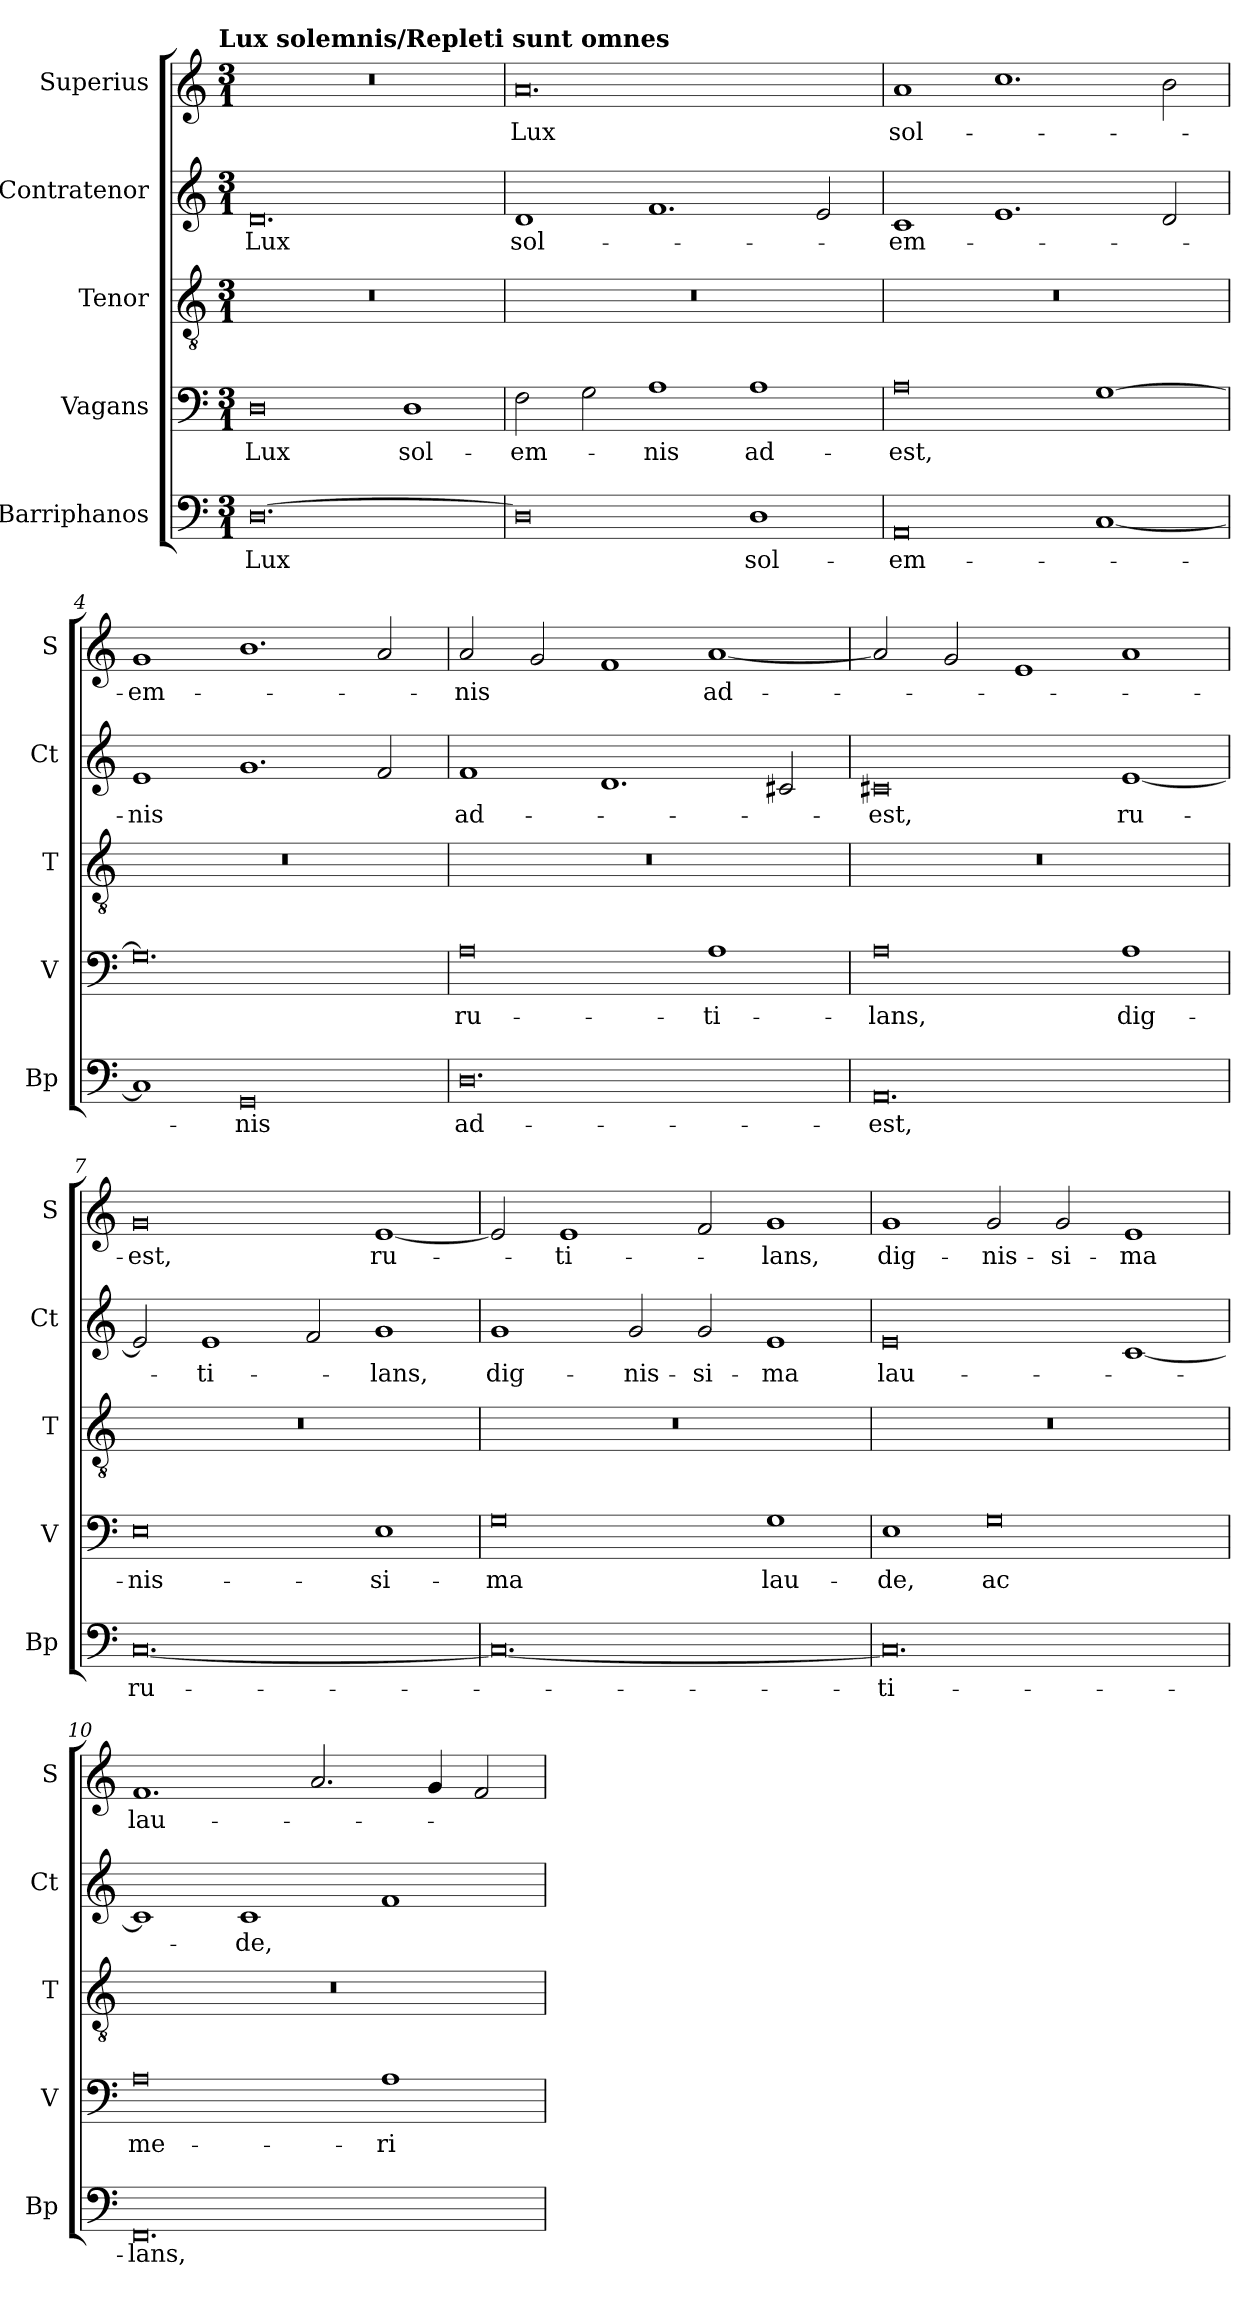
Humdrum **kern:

**kern	**text	**kern	**text	**kern	**kern	**text	**kern	**text
*part5	*part5	*part4	*part4	*part3	*part2	*part2	*part1	*part1
*staff5	*staff5	*staff4	*staff4	*staff3	*staff2	*staff2	*staff1	*staff1
*I"Barriphanos	*	*I"Vagans	*	*I"Tenor	*I"Contratenor	*	*I"Superius	*
*I'Bp	*	*I'V	*	*I'T	*I'Ct	*	*I'S	*
*clefF4	*	*clefF4	*	*clefGv2	*clefG2	*	*clefG2	*
*k[]	*	*k[]	*	*k[]	*k[]	*	*k[]	*
!!LO:TX:omd:t=Lux solemnis/Repleti sunt omnes
*M3/1	*	*M3/1	*	*M3/1	*M3/1	*	*M3/1	*
=1	=1	=1	=1	=1	=1	=1	=1	=1
[0.D	Lux	0D	Lux	0.r	0.d	Lux	0.r	.
.	.	1D	sol-	.	.	.	.	.
=2	=2	=2	=2	=2	=2	=2	=2	=2
0D]	.	2F\	-em-	0.r	1d	sol-	0.a	Lux
.	.	2G\	.	.	.	.	.	.
.	.	1A	-nis	.	1.f	.	.	.
1D	sol-	1A	ad-	.	.	.	.	.
.	.	.	.	.	2e/	.	.	.
=3	=3	=3	=3	=3	=3	=3	=3	=3
0AA	-em-	0A	-est,	0.r	1c	-em-	1a	sol-
.	.	.	.	.	1.e	.	1.cc	.
[1C	.	[1G	.	.	.	.	.	.
.	.	.	.	.	2d/	.	2b\	.
=4	=4	=4	=4	=4	=4	=4	=4	=4
1C]	.	0.G]	.	0.r	1e	-nis	1g	-em-
0GG	-nis	.	.	.	1.g	.	1.b	.
.	.	.	.	.	2f/	.	2a/	.
=5	=5	=5	=5	=5	=5	=5	=5	=5
0.D	ad-	0A	ru-	0.r	1f	ad-	2a/	-nis
.	.	.	.	.	.	.	2g/	.
.	.	.	.	.	1.d	.	1f	.
.	.	1A	-ti-	.	.	.	[1a	ad-
.	.	.	.	.	2c#X/	.	.	.
=6	=6	=6	=6	=6	=6	=6	=6	=6
0.AA	-est,	0A	-lans,	0.r	0c#X	-est,	2a/]	.
.	.	.	.	.	.	.	2g/	.
.	.	.	.	.	.	.	1e	.
.	.	1A	dig-	.	[1e	ru-	1a	.
=7	=7	=7	=7	=7	=7	=7	=7	=7
[0.C	ru-	0E	-nis-	0.r	2e/]	.	0g	-est,
.	.	.	.	.	1e	-ti-	.	.
.	.	.	.	.	2f/	.	.	.
.	.	1E	-si-	.	1g	-lans,	[1e	ru-
=8	=8	=8	=8	=8	=8	=8	=8	=8
0.C_	.	0G	-ma	0.r	1g	dig-	2e/]	.
.	.	.	.	.	.	.	1e	-ti-
.	.	.	.	.	2g/	-nis-	.	.
.	.	.	.	.	2g/	-si-	2f/	.
.	.	1G	lau-	.	1e	-ma	1g	-lans,
=9	=9	=9	=9	=9	=9	=9	=9	=9
0.C]	-ti-	1E	-de,	0.r	0e	lau-	1g	dig-
.	.	0G	ac	.	.	.	2g/	-nis-
.	.	.	.	.	.	.	2g/	-si-
.	.	.	.	.	[1c	.	1e	-ma
=10	=10	=10	=10	=10	=10	=10	=10	=10
0.FF	-lans,	0A	me-	0.r	1c]	.	1.f	lau-
.	.	.	.	.	1c	-de,	.	.
.	.	.	.	.	.	.	2.a/	.
.	.	1A	-ri-	.	1f	.	.	.
.	.	.	.	.	.	.	4g/	.
.	.	.	.	.	.	.	2f/	.
=	=	=	=	=	=	=	=	=
*-	*-	*-	*-	*-	*-	*-	*-	*-
